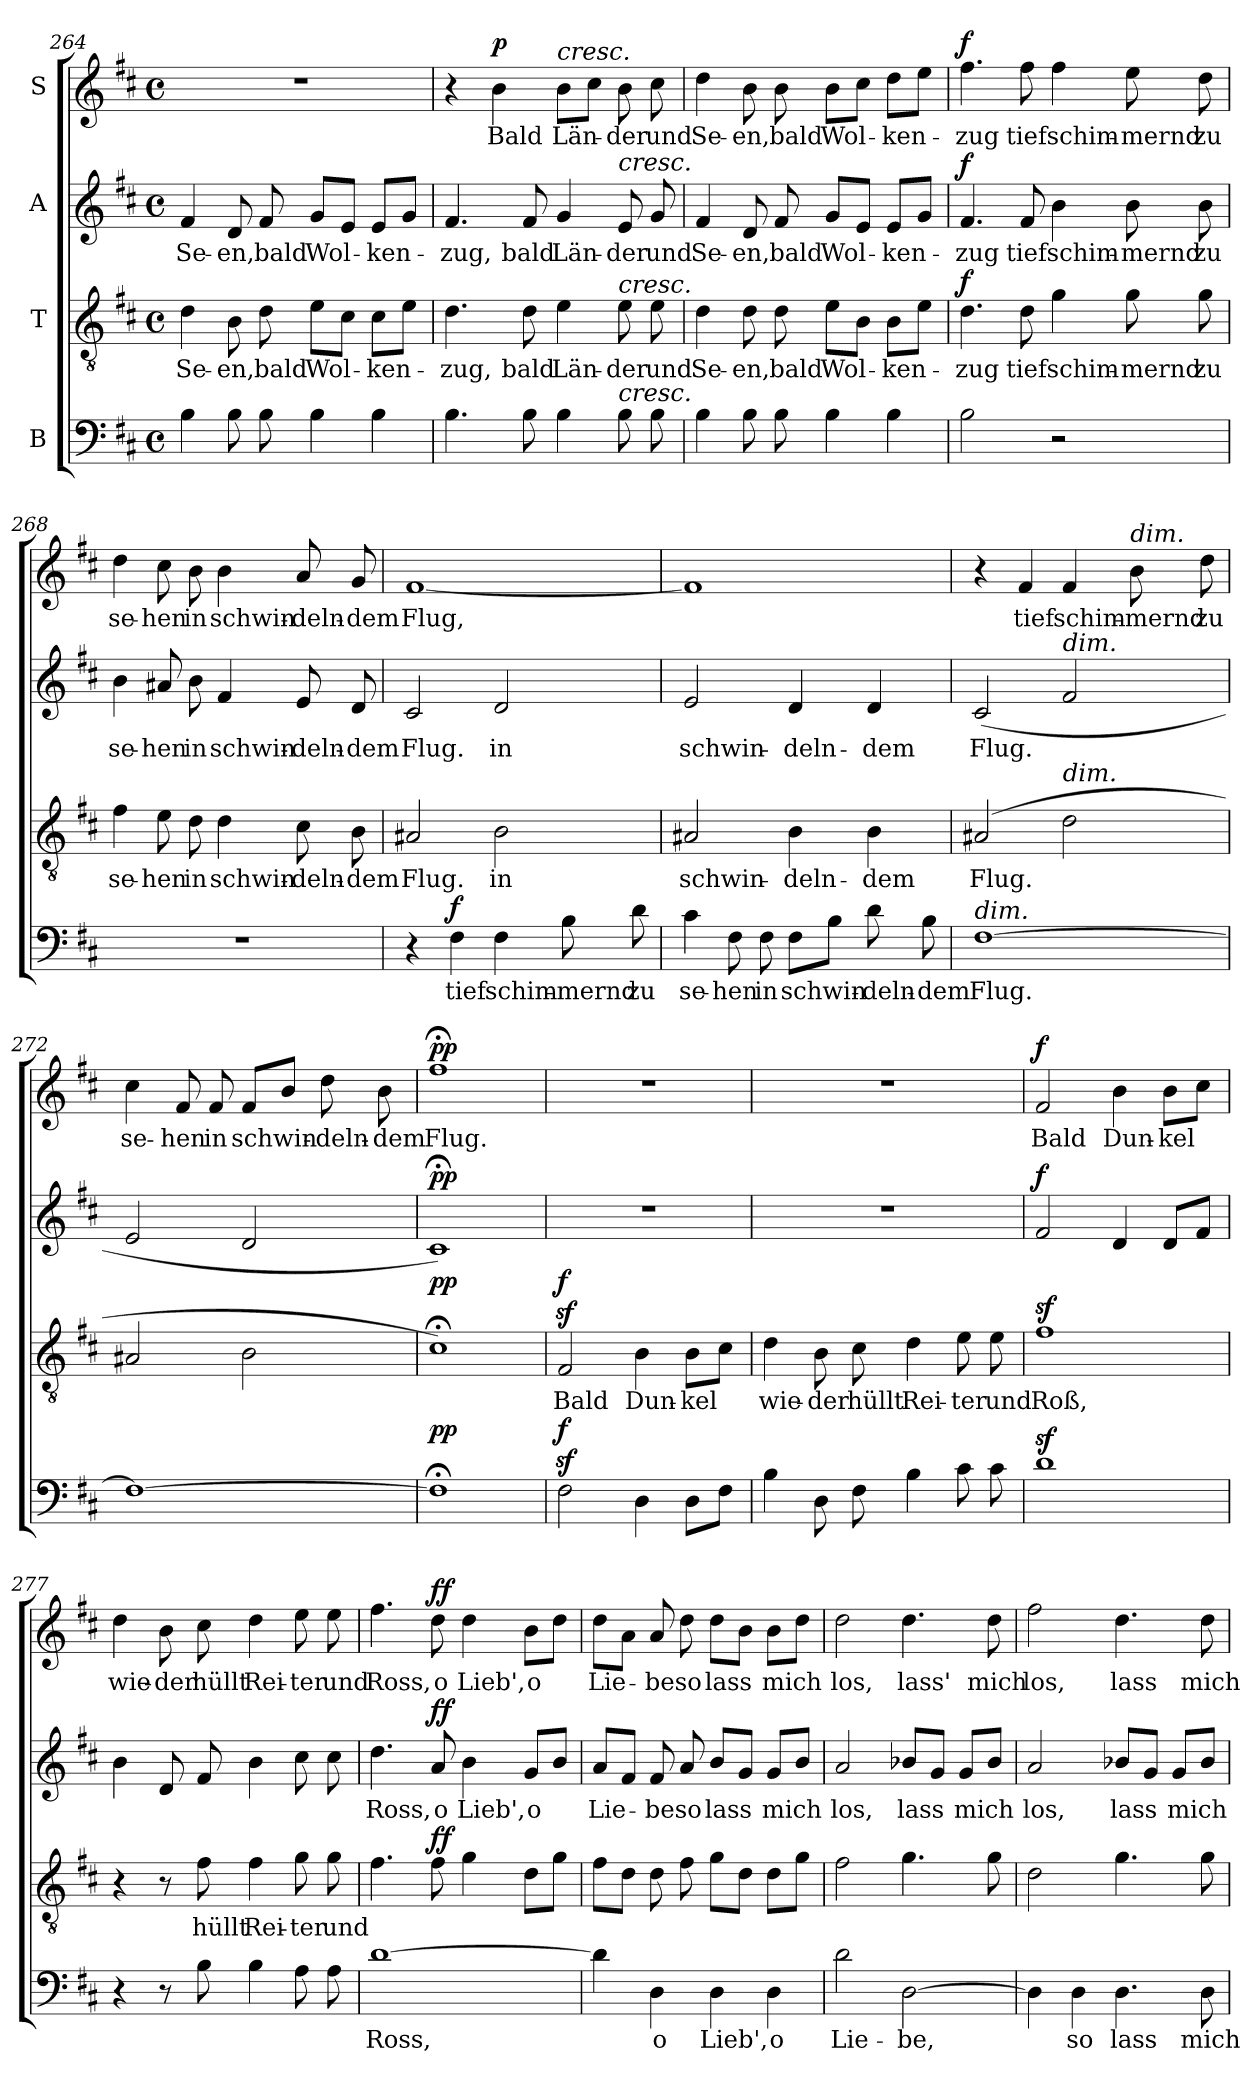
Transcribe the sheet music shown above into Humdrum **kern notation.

**kern	**text	**dynam	**kern	**text	**dynam	**kern	**text	**dynam	**kern	**text	**dynam
*part4	*part4	*part4	*part3	*part3	*part3	*part2	*part2	*part2	*part1	*part1	*part1
*staff4	*staff4	*staff4	*staff3	*staff3	*staff3	*staff2	*staff2	*staff2	*staff1	*staff1	*staff1
*I"B	*	*	*I"T	*	*	*I"A	*	*	*I"S	*	*
*clefF4	*	*	*clefGv2	*	*	*clefG2	*	*	*clefG2	*	*
*k[f#c#]	*	*	*k[f#c#]	*	*	*k[f#c#]	*	*	*k[f#c#]	*	*
*M4/4	*	*	*M4/4	*	*	*M4/4	*	*	*M4/4	*	*
*met(c)	*	*	*met(c)	*	*	*met(c)	*	*	*met(c)	*	*
=264	=264	=264	=264	=264	=264	=264	=264	=264	=264	=264	=264
4B\	.	.	4d\	Se-	.	4f#/	Se-	.	1r	.	.
8B\	.	.	8B\	en,	.	8d/	en,	.	.	.	.
8B\	.	.	8d\	bald	.	8f#/	bald	.	.	.	.
4B\	.	.	8e\L	Wol-	.	8g/L	Wol-	.	.	.	.
.	.	.	8c#\J	.	.	8e/J	.	.	.	.	.
4B\	.	.	8c#\L	ken-	.	8e/L	ken-	.	.	.	.
.	.	.	8e\J	.	.	8g/J	.	.	.	.	.
=265	=265	=265	=265	=265	=265	=265	=265	=265	=265	=265	=265
4.B\	.	.	4.d\	zug,	.	4.f#/	zug,	.	4r	.	.
!	!	!	!	!	!	!	!	!	!	!	!LO:DY:a
.	.	.	.	.	.	.	.	.	4b\	Bald	p
8B\	.	.	8d\	bald	.	8f#/	bald	.	.	.	.
!	!	!	!	!	!	!	!	!	!LO:TX:a:i:t=cresc.	!	!
4B\	.	.	4e\	Län-	.	4g/	Län-	.	8b\L	Län-	.
.	.	.	.	.	.	.	.	.	8cc#\J	.	.
!	!	!	!	!	!	!LO:TX:a:i:t=cresc.	!	!	!	!	!
!	!	!	!LO:TX:a:i:t=cresc.	!	!	!	!	!	!	!	!
!LO:TX:a:i:t=cresc.	!	!	!	!	!	!	!	!	!	!	!
8B\	.	.	8e\	der	.	8e/	der	.	8b\	der	.
8B\	.	.	8e\	und	.	8g/	und	.	8cc#\	und	.
=266	=266	=266	=266	=266	=266	=266	=266	=266	=266	=266	=266
4B\	.	.	4d\	Se-	.	4f#/	Se-	.	4dd\	Se-	.
8B\	.	.	8d\	en,	.	8d/	en,	.	8b\	-en,	.
8B\	.	.	8d\	bald	.	8f#/	bald	.	8b\	bald	.
4B\	.	.	8e\L	Wol-	.	8g/L	Wol-	.	8b\L	Wol-	.
.	.	.	8B\J	.	.	8e/J	.	.	8cc#\J	.	.
4B\	.	.	8B\L	ken-	.	8e/L	ken-	.	8dd\L	-ken-	.
.	.	.	8e\J	.	.	8g/J	.	.	8ee\J	.	.
!!LO:LB:g=z
=267	=267	=267	=267	=267	=267	=267	=267	=267	=267	=267	=267
!	!	!	!	!	!LO:DY:a	!	!	!LO:DY:a	!	!	!LO:DY:a
2B\	.	.	4.d\	-zug	f	4.f#/	-zug	f	4.ff#\	-zug	f
.	.	.	8d\	tief	.	8f#/	tief	.	8ff#\	tief	.
2r	.	.	4g\	schim-	.	4b\	schim-	.	4ff#\	schim-	.
.	.	.	8g\	mernd	.	8b\	mernd	.	8ee\	mernd	.
.	.	.	8g\	zu	.	8b\	zu	.	8dd\	zu	.
=268	=268	=268	=268	=268	=268	=268	=268	=268	=268	=268	=268
1r	.	.	4f#\	se-	.	4b\	se-	.	4dd\	se-	.
.	.	.	8e\	hen	.	8a#X/	hen	.	8cc#\	hen	.
.	.	.	8d\	in	.	8b\	in	.	8b\	in	.
.	.	.	4d\	schwin-	.	4f#/	schwin-	.	4b\	schwin-	.
.	.	.	8c#\	deln-	.	8e/	deln-	.	8a/	deln-	.
.	.	.	8B\	dem	.	8d/	dem	.	8g/	dem	.
=269	=269	=269	=269	=269	=269	=269	=269	=269	=269	=269	=269
4r	.	.	2A#X/	Flug.	.	2c#/	Flug.	.	[1f#	Flug,	.
!	!	!LO:DY:a	!	!	!	!	!	!	!	!	!
4F#\	tief	f	.	.	.	.	.	.	.	.	.
4F#\	schim-	.	2B\	in	.	2d/	in	.	.	.	.
8B\	mernd	.	.	.	.	.	.	.	.	.	.
8d\	zu	.	.	.	.	.	.	.	.	.	.
!!LO:LB:g=z
=270	=270	=270	=270	=270	=270	=270	=270	=270	=270	=270	=270
4c#\	se-	.	2A#X/	schwin-	.	2e/	schwin-	.	1f#]	.	.
8F#\	hen	.	.	.	.	.	.	.	.	.	.
8F#\	in	.	.	.	.	.	.	.	.	.	.
8F#\L	schwin-	.	4B\	deln-	.	4d/	deln-	.	.	.	.
8B\J	.	.	.	.	.	.	.	.	.	.	.
8d\	-deln-	.	4B\	dem	.	4d/	dem	.	.	.	.
8B\	-dem	.	.	.	.	.	.	.	.	.	.
=271	=271	=271	=271	=271	=271	=271	=271	=271	=271	=271	=271
!LO:TX:a:i:t=dim.	!	!	!	!	!	!	!	!	!	!	!
[1F#	Flug.	.	(2A#X/	Flug.	.	(2c#/	Flug.	.	4r	.	.
.	.	.	.	.	.	.	.	.	4f#/	tief	.
!	!	!	!	!	!	!LO:TX:a:i:t=dim.	!	!	!	!	!
!	!	!	!LO:TX:a:i:t=dim.	!	!	!	!	!	!	!	!
.	.	.	2d\	.	.	2f#/	.	.	4f#/	schim-	.
!	!	!	!	!	!	!	!	!	!LO:TX:a:i:t=dim.	!	!
.	.	.	.	.	.	.	.	.	8b\	mernd	.
.	.	.	.	.	.	.	.	.	8dd\	zu	.
=272	=272	=272	=272	=272	=272	=272	=272	=272	=272	=272	=272
1F#_	.	.	2A#X/	.	.	2e/	.	.	4cc#\	se-	.
.	.	.	.	.	.	.	.	.	8f#/	hen	.
.	.	.	.	.	.	.	.	.	8f#/	in	.
.	.	.	2B\	.	.	2d/	.	.	8f#/L	schwin-	.
.	.	.	.	.	.	.	.	.	8b/J	.	.
.	.	.	.	.	.	.	.	.	8dd\	deln-	.
.	.	.	.	.	.	.	.	.	8b\	dem	.
=273	=273	=273	=273	=273	=273	=273	=273	=273	=273	=273	=273
!	!	!LO:DY:a	!	!	!LO:DY:a	!	!	!LO:DY:a	!	!	!LO:DY:a
1F#;<]	.	pp	1c#;<)	.	pp	1c#;<)	.	pp	1ff#;<	Flug.	pp
!!LO:PB:g=z
=274	=274	=274	=274	=274	=274	=274	=274	=274	=274	=274	=274
!	!	!LO:DY:a	!	!	!LO:DY:a	!	!	!	!	!	!
2F#z>\	.	f	2F#z>/	Bald	f	1r	.	.	1r	.	.
4D\	.	.	4B\	Dun-	.	.	.	.	.	.	.
8D\L	.	.	8B\L	kel	.	.	.	.	.	.	.
8F#\J	.	.	8c#\J	.	.	.	.	.	.	.	.
=275	=275	=275	=275	=275	=275	=275	=275	=275	=275	=275	=275
4B\	.	.	4d\	wie-	.	1r	.	.	1r	.	.
8D\	.	.	8B\	-der	.	.	.	.	.	.	.
8F#\	.	.	8c#\	hüllt	.	.	.	.	.	.	.
4B\	.	.	4d\	Rei-	.	.	.	.	.	.	.
8c#\	.	.	8e\	-ter	.	.	.	.	.	.	.
8c#\	.	.	8e\	und	.	.	.	.	.	.	.
=276	=276	=276	=276	=276	=276	=276	=276	=276	=276	=276	=276
!	!	!	!	!	!	!	!	!LO:DY:a	!	!	!LO:DY:a
1dz>	.	.	1f#z>	Roß,	.	2f#/	.	f	2f#/	Bald	f
.	.	.	.	.	.	4d/	.	.	4b\	Dun-	.
.	.	.	.	.	.	8d/L	.	.	8b\L	kel	.
.	.	.	.	.	.	8f#/J	.	.	8cc#\J	.	.
=277	=277	=277	=277	=277	=277	=277	=277	=277	=277	=277	=277
4r	.	.	4r	.	.	4b\	.	.	4dd\	wie-	.
8r	.	.	8r	.	.	8d/	.	.	8b\	der	.
8B\	.	.	8f#\	hüllt	.	8f#/	.	.	8cc#\	hüllt	.
4B\	.	.	4f#\	Rei-	.	4b\	.	.	4dd\	Rei-	.
8A\	.	.	8g\	-ter	.	8cc#\	.	.	8ee\	ter	.
8A\	.	.	8g\	und	.	8cc#\	.	.	8ee\	und	.
!!LO:LB:g=z
=278	=278	=278	=278	=278	=278	=278	=278	=278	=278	=278	=278
[1d	Ross,	.	4.f#\	.	.	4.dd\	Ross,	.	4.ff#\	Ross,	.
!	!	!	!	!	!LO:DY:a	!	!	!LO:DY:a	!	!	!LO:DY:a
.	.	.	8f#\	.	ff	8a/	o	ff	8dd\	o	ff
.	.	.	4g\	.	.	4b\	Lieb',	.	4dd\	Lieb',	.
.	.	.	8d\L	.	.	8g/L	o	.	8b\L	o	.
.	.	.	8g\J	.	.	8b/J	.	.	8dd\J	.	.
=279	=279	=279	=279	=279	=279	=279	=279	=279	=279	=279	=279
4d\]	.	.	8f#\L	.	.	8a/L	Lie-	.	8dd\L	Lie-	.
.	.	.	8d\J	.	.	8f#/J	.	.	8a\J	.	.
4D\	o	.	8d\	.	.	8f#/	-be	.	8a/	-be	.
.	.	.	8f#\	.	.	8a/	so	.	8dd\	so	.
4D\	Lieb',	.	8g\L	.	.	8b/L	lass	.	8dd\L	lass	.
.	.	.	8d\J	.	.	8g/J	.	.	8b\J	.	.
4D\	o	.	8d\L	.	.	8g/L	mich	.	8b\L	mich	.
.	.	.	8g\J	.	.	8b/J	.	.	8dd\J	.	.
=280	=280	=280	=280	=280	=280	=280	=280	=280	=280	=280	=280
2d\	Lie-	.	2f#\	.	.	2a/	los,	.	2dd\	los,	.
[2D\	-be,	.	4.g\	.	.	8b-X/L	lass	.	4.dd\	lass'	.
.	.	.	.	.	.	8g/J	.	.	.	.	.
.	.	.	.	.	.	8g/L	mich	.	.	.	.
.	.	.	8g\	.	.	8b-/J	.	.	8dd\	mich	.
=281	=281	=281	=281	=281	=281	=281	=281	=281	=281	=281	=281
4D\]	.	.	2d\	.	.	2a/	los,	.	2ff#\	los,	.
4D\	so	.	.	.	.	.	.	.	.	.	.
4.D\	lass	.	4.g\	.	.	8b-X/L	lass	.	4.dd\	lass	.
.	.	.	.	.	.	8g/J	.	.	.	.	.
.	.	.	.	.	.	8g/L	mich	.	.	.	.
8D\	mich	.	8g\	.	.	8b-/J	.	.	8dd\	mich	.
=	=	=	=	=	=	=	=	=	=	=	=
*-	*-	*-	*-	*-	*-	*-	*-	*-	*-	*-	*-
